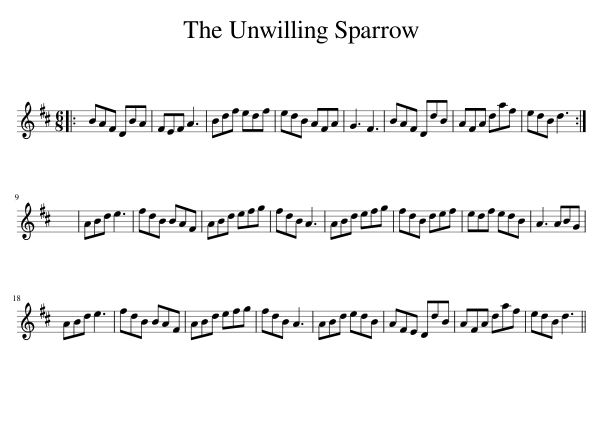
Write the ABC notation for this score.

X:1
L:1/8
M:6/8
I:linebreak $
K:D
V:1 treble
V:1
|: BAF DBA | FEF A3 | Bdf edf | edB AFA | G3 F3 | %5
 BAF DdB | AFA daf | edB d3 :|$ x6 | ABd e3 | %10
 fdB BAF | ABd efg | fdB A3 | ABd efg | fdB def | %15
 edf edB | A3 ABG |$ ABd e3 | fdB BAF | ABd efg | %20
 fdB A3 | ABd edB | AFE DdB | AFA daf | edB d3 || %25
